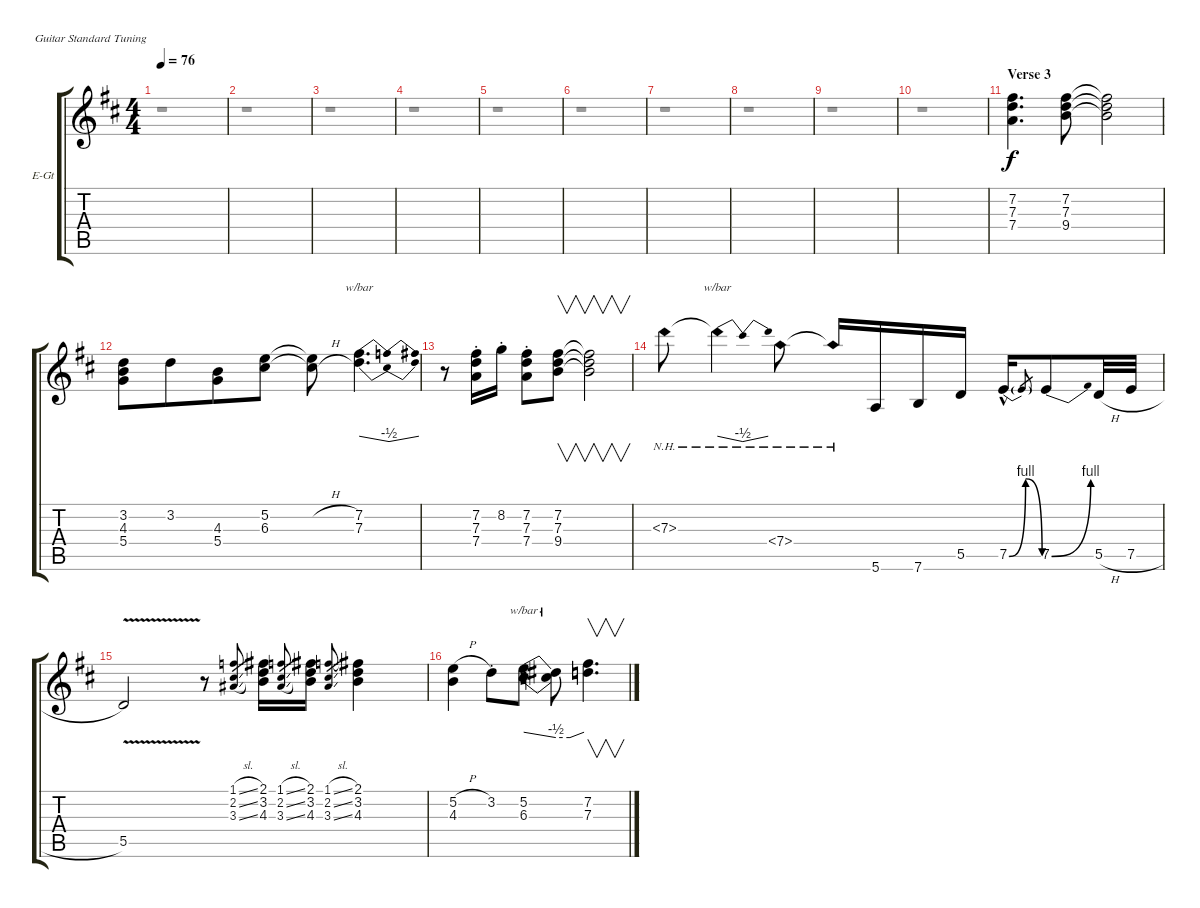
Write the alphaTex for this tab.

\defaultSystemsLayout 4
\bracketExtendMode groupsimilarinstruments
\firstSystemTrackNameOrientation horizontal
\otherSystemsTrackNameOrientation horizontal
\track ("Guitar II (Verse Comp)" "E-Gt") {instrument distortionguitar}
\staff {score tabs}
\tuning (E4 B3 G3 D3 A2 E2)
\voice
\ts (4 4)
\tempo 76
\clef g2
\scale
0.185139
\ks d
|
\scale
0.19375 |
\scale
0.199491 |
\scale
0.172222 |
\beaming (8 4 4)
\scale
0.262589 |
\beaming (8 2 2 2 2)
\scale
0.176528 |
\beaming (8 4 4)
\scale
0.189444 |
\scale
0.199491 |
\scale
0.172222 |
\scale
0.197344 |
\section ("" "Verse 3")
\scale
0.377919 (7.2 7.3 7.4).4{d} (7.2 7.3 9.4).8 (9.4{t} 7.3{t} 7.2{t}).2 |
\scale
0.424525 (3.2 4.3 5.4).8 3.2.8 (4.3 5.4).8 (6.3 5.2).8 (5.2{h t} 6.3{h t}).8 (7.2 7.3).4{d tbe (dip default 0 0 14.399999999999999 -2 15 -2 30 0)} |
\beaming (8 2 2 2 2)
\scale
0.326209 r.8 (7.2{st} 7.3 7.4).16 8.2{st}.16 (7.2{st} 7.3{st} 7.4{st}).8 (7.2 7.3 9.4).8{v} (7.2{t} 7.3{t} 9.4{t}).2{v} |
\scale
0.346037 7.3{nh}.8 7.3{nh t}.4{tbe (dip default 0 0 14.399999999999999 -2 15 -2 30 0)} 7.4{nh}.8 7.4{nh t}.16 5.6.16 7.6.16 5.5.16 7.5{be (bendrelease 0 0 10.2 4 20.4 4 30 0) hac}.16 7.5{t}.8{gr} 7.5{be (bend 0 0 15 4)}.8 5.5{h}.32 7.5{h}.32 |
\scale
0.327769 5.5{v}.2 r.8 (1.1{sl} 2.2{sl} 3.3{sl}).8{gr} (2.1 3.2 4.3).16 (1.1{sl} 2.2{sl} 3.3{sl}).8{gr} (2.1 3.2 4.3).16 (3.3{sl} 2.2{sl} 1.1{sl}).8{gr} (2.1 3.2 4.3).4 |
\scale
0.452009 (5.2{h} 4.3).4 3.2{st}.8 (5.2 6.3).8{tbe (dive default 0 0 44.4 -2)} (5.2{t} 6.3{t}).8{tbe (custom default 0 -2 30 -2 60 0)} (7.2 7.3).4{v d}
\voice
\clef g2
\ottava regular
\simile none
\scale
0.185139
\ks d
r.1{dy f} |
\scale
0.19375 r.1 |
\scale
0.199491 r.1 |
\scale
0.172222 r.1 |
\scale
0.262589 r.1 |
\scale
0.176528 r.1 |
\scale
0.189444 r.1 |
\scale
0.199491 r.1 |
\scale
0.172222 r.1 |
\scale
0.197344 r.1 |
\scale
0.377919 |
\scale
0.424525 |
\scale
0.326209 |
\scale
0.346037 |
\scale
0.327769 |
\scale
0.452009
